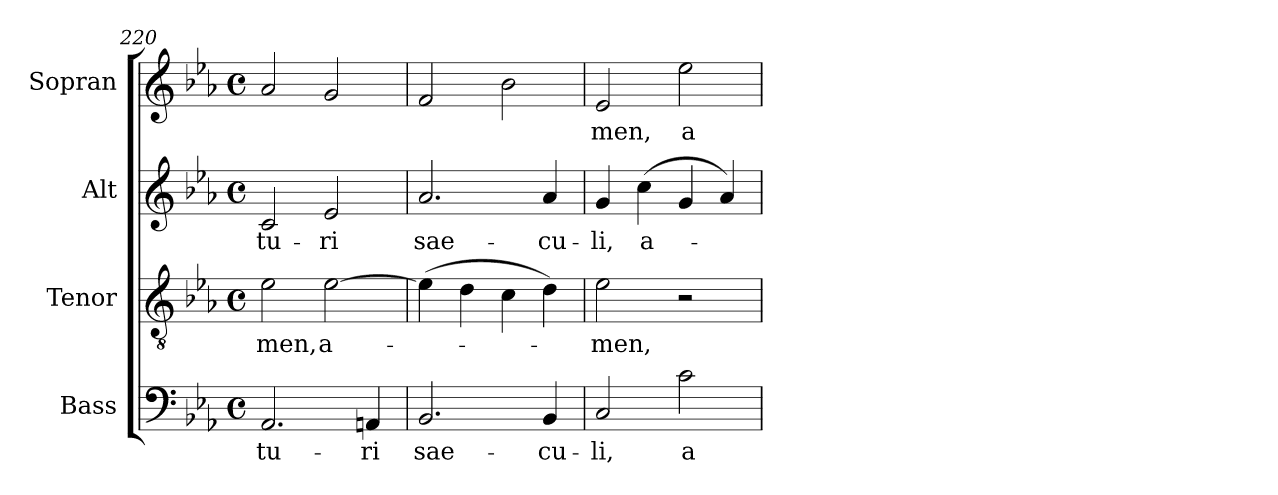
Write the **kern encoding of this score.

**kern	**text	**kern	**text	**kern	**text	**kern	**text
*part4	*part4	*part3	*part3	*part2	*part2	*part1	*part1
*staff4	*staff4	*staff3	*staff3	*staff2	*staff2	*staff1	*staff1
*I"Bass	*	*I"Tenor	*	*I"Alt	*	*I"Sopran	*
*I'B.	*	*I'T.	*	*I'A.	*	*I'S.	*
*clefF4	*	*clefGv2	*	*clefG2	*	*clefG2	*
*k[b-e-a-]	*	*k[b-e-a-]	*	*k[b-e-a-]	*	*k[b-e-a-]	*
*E-:	*	*E-:	*	*E-:	*	*E-:	*
*M4/4	*	*M4/4	*	*M4/4	*	*M4/4	*
*met(c)	*	*met(c)	*	*met(c)	*	*met(c)	*
=220	=220	=220	=220	=220	=220	=220	=220
!	!LO:LY:b	!	!LO:LY:b	!	!LO:LY:b	!	!
2.AA-/	-tu-	2e-\	-men,	2c/	-tu-	2a-/	.
!	!	!	!LO:LY:b	!	!LO:LY:b	!	!
.	.	[2e-\	a-	2e-/	-ri	2g/	.
!	!LO:LY:b	!	!	!	!	!	!
4AAn/	-ri	.	.	.	.	.	.
=221	=221	=221	=221	=221	=221	=221	=221
!	!LO:LY:b	!	!	!	!LO:LY:b	!	!
2.BB-/	sae-	(>4e-\]	.	2.a-/	sae-	2f/	.
.	.	4d\	.	.	.	.	.
.	.	4c\	.	.	.	2b-\	.
!	!LO:LY:b	!	!	!	!LO:LY:b	!	!
4BB-/	-cu-	4d\)	.	4a-/	-cu-	.	.
=222	=222	=222	=222	=222	=222	=222	=222
!	!LO:LY:b	!	!LO:LY:b	!	!LO:LY:b	!	!LO:LY:b
2C/	-li,	2e-\	-men,	4g/	-li,	2e-/	-men,
!	!	!	!	!	!LO:LY:b	!	!
.	.	.	.	(>4cc\	a-	.	.
!	!LO:LY:b	!	!	!	!	!	!LO:LY:b
2c\	a-	2r	.	4g/	.	2ee-\	a-
.	.	.	.	4a-/)	.	.	.
=	=	=	=	=	=	=	=
*-	*-	*-	*-	*-	*-	*-	*-
